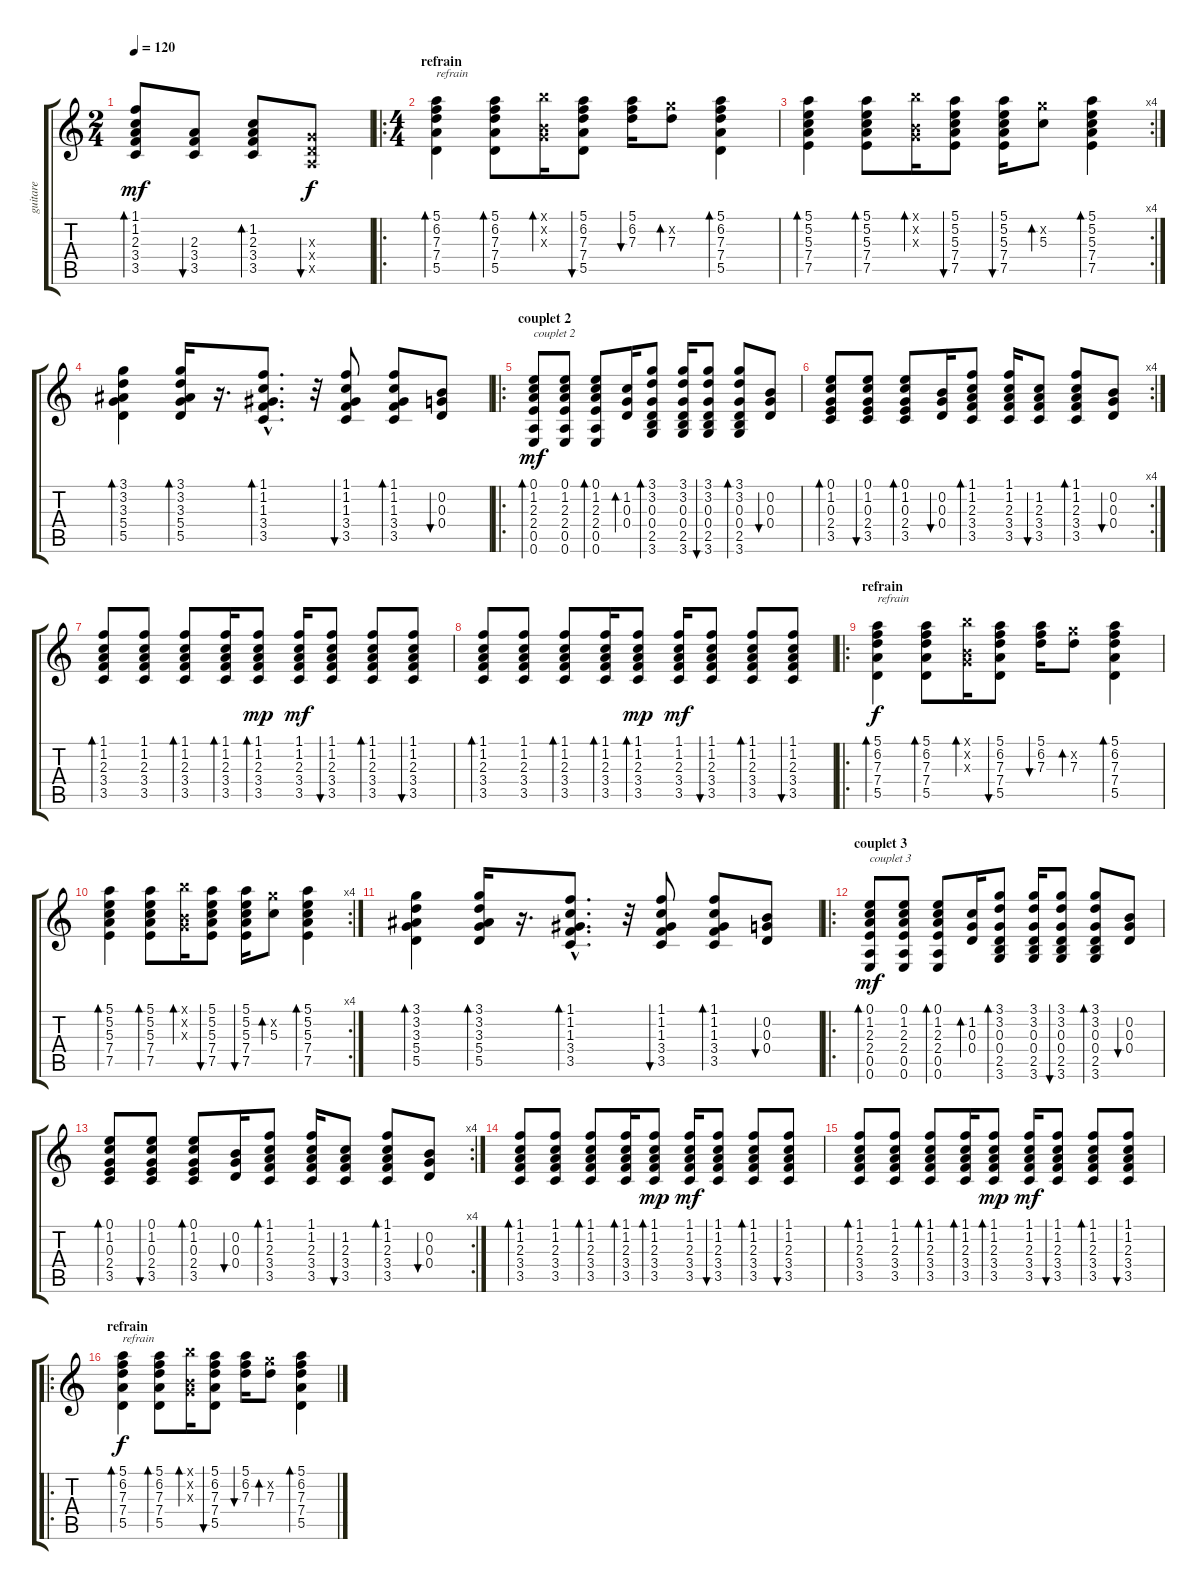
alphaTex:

\track ("guitare" "guitare") {instrument acousticguitarsteel}
\staff {score tabs}
\tuning (E4 B3 G3 D3 A2 E2) {hide}
\ts (2 4)
\tempo 120
\clef g2
\ks c
(1.1 1.2 2.3 3.4 3.5).8{bd 60 dy mf} (2.3 3.4 3.5).8{bu 60} (1.2 2.3 3.4 3.5).8{bd 60} (0.3{x} 0.4{x} 0.5{x}).8{bu 60 dy f} |
\ro
\ts (4 4)
\section ("" "refrain")
(5.1 6.2 7.3 7.4 5.5).4{bd 60 txt "refrain"} (5.1 6.2 7.3 7.4 5.5).8{bd 60} (7.1{x} 0.2{x} 0.3{x}).16{bd 60} (5.1 6.2 7.3 7.4 5.5).8{bu 60} (5.1 6.2 7.3).16{bu 60} (8.2{x} 7.3).8{bd 60} (5.1 6.2 7.3 7.4 5.5).4{bd 60} |
\rc 4
(5.1 5.2 5.3 7.4 7.5).4{bd 60} (5.1 5.2 5.3 7.4 7.5).8{bd 60} (7.1{x} 0.2{x} 0.3{x}).16{bd 60} (5.1 5.2 5.3 7.4 7.5).8{bu 60} (5.1 5.2 5.3 7.4 7.5).16{bu 60} (8.2{x} 5.3).8{bd 60} (5.1 5.2 5.3 7.4 7.5).4{bd 60} |
(3.1 3.2 3.3 5.4 5.5).4{bd 60} (3.1 3.2 3.3 5.4 5.5).16{bd 60} r.16{d} (1.1{hac} 1.2{hac} 1.3{hac} 3.4{hac} 3.5{hac}).8{d bd 60} r.32 (1.1 1.2 1.3 3.4 3.5).8{bu 60} (1.1 1.2 1.3 3.4 3.5).8{bd 60} (0.2 0.3 0.4).8{bu 60} |
\ro
\section ("" "couplet 2")
(0.1 1.2 2.3 2.4 0.5 0.6).8{bd 60 txt "couplet 2" dy mf} (0.1 1.2 2.3 2.4 0.5 0.6).8 (0.1 1.2 2.3 2.4 0.5 0.6).8{bd 60} (1.2 0.3 0.4).16{bd 60} (3.1 3.2 0.3 0.4 2.5 3.6).8{bd 60} (3.1 3.2 0.3 0.4 2.5 3.6).16 (3.1 3.2 0.3 0.4 2.5 3.6).8{bu 60} (3.1 3.2 0.3 0.4 2.5 3.6).8{bd 60} (0.2 0.3 0.4).8{bu 60} |
\rc 4
(0.1 1.2 0.3 2.4 3.5).8{bd 60} (0.1 1.2 0.3 2.4 3.5).8{bu 60} (0.1 1.2 0.3 2.4 3.5).8{bd 60} (0.2 0.3 0.4).16{bu 60} (1.1 1.2 2.3 3.4 3.5).8{bd 60} (1.1 1.2 2.3 3.4 3.5).16 (1.2 2.3 3.4 3.5).8{bu 60} (1.1 1.2 2.3 3.4 3.5).8{bd 60} (0.2 0.3 0.4).8{bu 60} |
(1.1 1.2 2.3 3.4 3.5).8{bd 60} (1.1 1.2 2.3 3.4 3.5).8 (1.1 1.2 2.3 3.4 3.5).8{bd 60} (1.1 1.2 2.3 3.4 3.5).16{bd 60} (1.1 1.2 2.3 3.4 3.5).8{bd 60 dy mp} (1.1 1.2 2.3 3.4 3.5).16{dy mf} (1.1 1.2 2.3 3.4 3.5).8{bu 60} (1.1 1.2 2.3 3.4 3.5).8{bd 60} (1.1 1.2 2.3 3.4 3.5).8{bu 60} |
(1.1 1.2 2.3 3.4 3.5).8{bd 60} (1.1 1.2 2.3 3.4 3.5).8 (1.1 1.2 2.3 3.4 3.5).8{bd 60} (1.1 1.2 2.3 3.4 3.5).16{bd 60} (1.1 1.2 2.3 3.4 3.5).8{bd 60 dy mp} (1.1 1.2 2.3 3.4 3.5).16{dy mf} (1.1 1.2 2.3 3.4 3.5).8{bu 60} (1.1 1.2 2.3 3.4 3.5).8{bd 60} (1.1 1.2 2.3 3.4 3.5).8{bu 60} |
\ro
\section ("" "refrain")
(5.1 6.2 7.3 7.4 5.5).4{bd 60 txt "refrain" dy f} (5.1 6.2 7.3 7.4 5.5).8{bd 60} (7.1{x} 0.2{x} 0.3{x}).16{bd 60} (5.1 6.2 7.3 7.4 5.5).8{bu 60} (5.1 6.2 7.3).16{bu 60} (8.2{x} 7.3).8{bd 60} (5.1 6.2 7.3 7.4 5.5).4{bd 60} |
\rc 4
(5.1 5.2 5.3 7.4 7.5).4{bd 60} (5.1 5.2 5.3 7.4 7.5).8{bd 60} (7.1{x} 0.2{x} 0.3{x}).16{bd 60} (5.1 5.2 5.3 7.4 7.5).8{bu 60} (5.1 5.2 5.3 7.4 7.5).16{bu 60} (8.2{x} 5.3).8{bd 60} (5.1 5.2 5.3 7.4 7.5).4{bd 60} |
(3.1 3.2 3.3 5.4 5.5).4{bd 60} (3.1 3.2 3.3 5.4 5.5).16{bd 60} r.16{d} (1.1{hac} 1.2{hac} 1.3{hac} 3.4{hac} 3.5{hac}).8{d bd 60} r.32 (1.1 1.2 1.3 3.4 3.5).8{bu 60} (1.1 1.2 1.3 3.4 3.5).8{bd 60} (0.2 0.3 0.4).8{bu 60} |
\ro
\section ("" "couplet 3")
(0.1 1.2 2.3 2.4 0.5 0.6).8{bd 60 txt "couplet 3" dy mf} (0.1 1.2 2.3 2.4 0.5 0.6).8 (0.1 1.2 2.3 2.4 0.5 0.6).8{bd 60} (1.2 0.3 0.4).16{bd 60} (3.1 3.2 0.3 0.4 2.5 3.6).8{bd 60} (3.1 3.2 0.3 0.4 2.5 3.6).16 (3.1 3.2 0.3 0.4 2.5 3.6).8{bu 60} (3.1 3.2 0.3 0.4 2.5 3.6).8{bd 60} (0.2 0.3 0.4).8{bu 60} |
\rc 4
(0.1 1.2 0.3 2.4 3.5).8{bd 60} (0.1 1.2 0.3 2.4 3.5).8{bu 60} (0.1 1.2 0.3 2.4 3.5).8{bd 60} (0.2 0.3 0.4).16{bu 60} (1.1 1.2 2.3 3.4 3.5).8{bd 60} (1.1 1.2 2.3 3.4 3.5).16 (1.2 2.3 3.4 3.5).8{bu 60} (1.1 1.2 2.3 3.4 3.5).8{bd 60} (0.2 0.3 0.4).8{bu 60} |
(1.1 1.2 2.3 3.4 3.5).8{bd 60} (1.1 1.2 2.3 3.4 3.5).8 (1.1 1.2 2.3 3.4 3.5).8{bd 60} (1.1 1.2 2.3 3.4 3.5).16{bd 60} (1.1 1.2 2.3 3.4 3.5).8{bd 60 dy mp} (1.1 1.2 2.3 3.4 3.5).16{dy mf} (1.1 1.2 2.3 3.4 3.5).8{bu 60} (1.1 1.2 2.3 3.4 3.5).8{bd 60} (1.1 1.2 2.3 3.4 3.5).8{bu 60} |
(1.1 1.2 2.3 3.4 3.5).8{bd 60} (1.1 1.2 2.3 3.4 3.5).8 (1.1 1.2 2.3 3.4 3.5).8{bd 60} (1.1 1.2 2.3 3.4 3.5).16{bd 60} (1.1 1.2 2.3 3.4 3.5).8{bd 60 dy mp} (1.1 1.2 2.3 3.4 3.5).16{dy mf} (1.1 1.2 2.3 3.4 3.5).8{bu 60} (1.1 1.2 2.3 3.4 3.5).8{bd 60} (1.1 1.2 2.3 3.4 3.5).8{bu 60} |
\ro
\section ("" "refrain")
(5.1 6.2 7.3 7.4 5.5).4{bd 60 txt "refrain" dy f} (5.1 6.2 7.3 7.4 5.5).8{bd 60} (7.1{x} 0.2{x} 0.3{x}).16{bd 60} (5.1 6.2 7.3 7.4 5.5).8{bu 60} (5.1 6.2 7.3).16{bu 60} (8.2{x} 7.3).8{bd 60} (5.1 6.2 7.3 7.4 5.5).4{bd 60}
